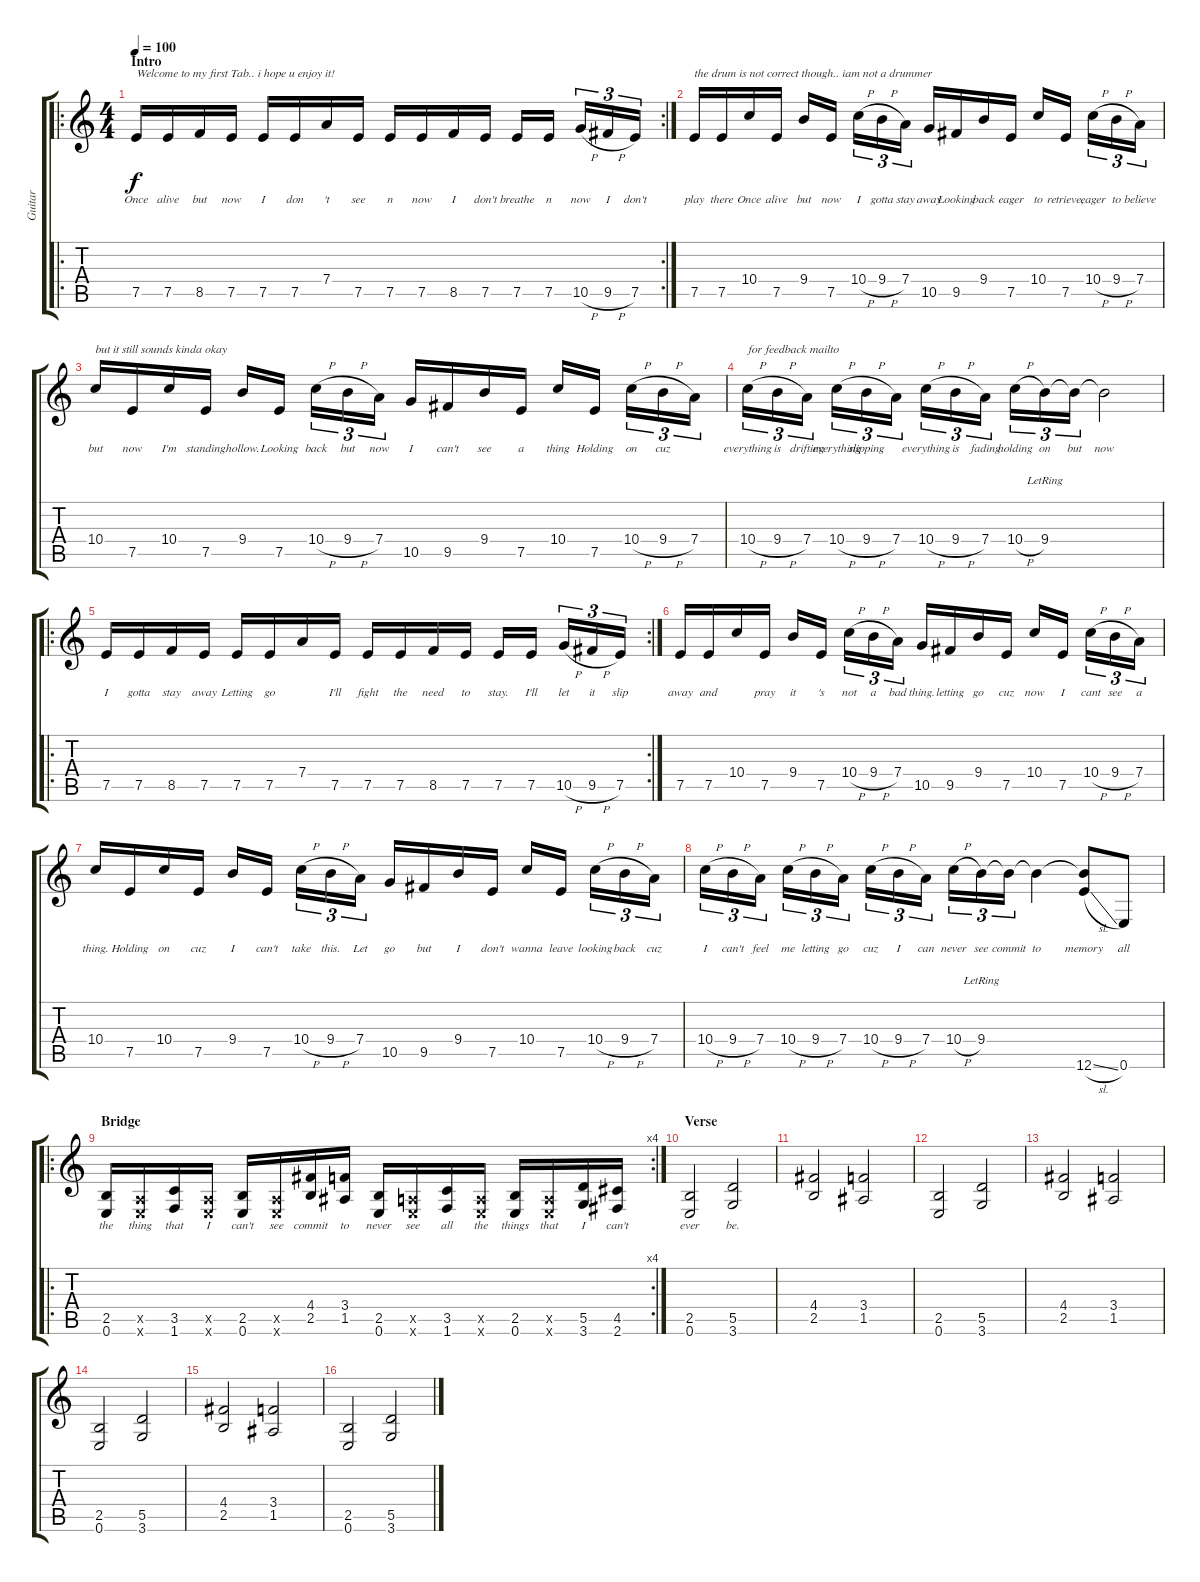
\track ("Guitar" "Guitar") {instrument overdrivenguitar}
\staff {score tabs}
\tuning (E4 B3 G3 D3 A2 E2) {hide}
\ro
\rc 2
\ts (4 4)
\section ("" "Intro")
\tempo 100
\clef g2
\ks c
7.5.16{txt "Welcome to my first Tab.. i hope u enjoy it!" lyrics (0 "Once") lyrics (1 "") lyrics (2 "") lyrics (3 "") lyrics (4 "") dy f volume 7 instrument overdrivenguitar} 7.5.16{lyrics (0 "alive") lyrics (1 "") lyrics (2 "") lyrics (3 "") lyrics (4 "")} 8.5.16{lyrics (0 "but") lyrics (1 "") lyrics (2 "") lyrics (3 "") lyrics (4 "")} 7.5.16{lyrics (0 "now") lyrics (1 "") lyrics (2 "") lyrics (3 "") lyrics (4 "")} 7.5.16{lyrics (0 "I") lyrics (1 "") lyrics (2 "") lyrics (3 "") lyrics (4 "")} 7.5.16{lyrics (0 "don") lyrics (1 "") lyrics (2 "") lyrics (3 "") lyrics (4 "")} 7.4.16{lyrics (0 "'t") lyrics (1 "") lyrics (2 "") lyrics (3 "") lyrics (4 "")} 7.5.16{lyrics (0 "see") lyrics (1 "") lyrics (2 "") lyrics (3 "") lyrics (4 "")} 7.5.16{lyrics (0 "n") lyrics (1 "") lyrics (2 "") lyrics (3 "") lyrics (4 "")} 7.5.16{lyrics (0 "now") lyrics (1 "") lyrics (2 "") lyrics (3 "") lyrics (4 "")} 8.5.16{lyrics (0 "I") lyrics (1 "") lyrics (2 "") lyrics (3 "") lyrics (4 "")} 7.5.16{lyrics (0 "don't") lyrics (1 "") lyrics (2 "") lyrics (3 "") lyrics (4 "")} 7.5.16{lyrics (0 "breathe") lyrics (1 "") lyrics (2 "") lyrics (3 "") lyrics (4 "")} 7.5.16{lyrics (0 "n") lyrics (1 "") lyrics (2 "") lyrics (3 "") lyrics (4 "")} 10.5{h}.16{tu (3 2) lyrics (0 "now") lyrics (1 "") lyrics (2 "") lyrics (3 "") lyrics (4 "")} 9.5{h}.16{tu (3 2) lyrics (0 "I") lyrics (1 "") lyrics (2 "") lyrics (3 "") lyrics (4 "")} 7.5.16{tu (3 2) lyrics (0 "don't") lyrics (1 "") lyrics (2 "") lyrics (3 "") lyrics (4 "")} |
7.5.16{txt "the drum is not correct though.. iam not a drummer" lyrics (0 "play") lyrics (1 "") lyrics (2 "") lyrics (3 "") lyrics (4 "") volume 8} 7.5.16{lyrics (0 "there") lyrics (1 "") lyrics (2 "") lyrics (3 "") lyrics (4 "")} 10.4.16{lyrics (0 "Once") lyrics (1 "") lyrics (2 "") lyrics (3 "") lyrics (4 "")} 7.5.16{lyrics (0 "alive") lyrics (1 "") lyrics (2 "") lyrics (3 "") lyrics (4 "")} 9.4.16{lyrics (0 "but") lyrics (1 "") lyrics (2 "") lyrics (3 "") lyrics (4 "")} 7.5.16{lyrics (0 "now") lyrics (1 "") lyrics (2 "") lyrics (3 "") lyrics (4 "")} 10.4{h}.16{tu (3 2) lyrics (0 "I") lyrics (1 "") lyrics (2 "") lyrics (3 "") lyrics (4 "")} 9.4{h}.16{tu (3 2) lyrics (0 "gotta") lyrics (1 "") lyrics (2 "") lyrics (3 "") lyrics (4 "")} 7.4.16{tu (3 2) lyrics (0 "stay") lyrics (1 "") lyrics (2 "") lyrics (3 "") lyrics (4 "")} 10.5.16{lyrics (0 "away") lyrics (1 "") lyrics (2 "") lyrics (3 "") lyrics (4 "")} 9.5.16{lyrics (0 "Looking") lyrics (1 "") lyrics (2 "") lyrics (3 "") lyrics (4 "")} 9.4.16{lyrics (0 "back") lyrics (1 "") lyrics (2 "") lyrics (3 "") lyrics (4 "")} 7.5.16{lyrics (0 "eager") lyrics (1 "") lyrics (2 "") lyrics (3 "") lyrics (4 "")} 10.4.16{lyrics (0 "to") lyrics (1 "") lyrics (2 "") lyrics (3 "") lyrics (4 "")} 7.5.16{lyrics (0 "retrieve,") lyrics (1 "") lyrics (2 "") lyrics (3 "") lyrics (4 "")} 10.4{h}.16{tu (3 2) lyrics (0 "eager") lyrics (1 "") lyrics (2 "") lyrics (3 "") lyrics (4 "")} 9.4{h}.16{tu (3 2) lyrics (0 "to") lyrics (1 "") lyrics (2 "") lyrics (3 "") lyrics (4 "")} 7.4.16{tu (3 2) lyrics (0 "believe") lyrics (1 "") lyrics (2 "") lyrics (3 "") lyrics (4 "")} |
10.4.16{txt "but it still sounds kinda okay" lyrics (0 "but") lyrics (1 "") lyrics (2 "") lyrics (3 "") lyrics (4 "") volume 9} 7.5.16{lyrics (0 "now") lyrics (1 "") lyrics (2 "") lyrics (3 "") lyrics (4 "")} 10.4.16{lyrics (0 "I'm") lyrics (1 "") lyrics (2 "") lyrics (3 "") lyrics (4 "")} 7.5.16{lyrics (0 "standing") lyrics (1 "") lyrics (2 "") lyrics (3 "") lyrics (4 "")} 9.4.16{lyrics (0 "hollow.") lyrics (1 "") lyrics (2 "") lyrics (3 "") lyrics (4 "")} 7.5.16{lyrics (0 "Looking") lyrics (1 "") lyrics (2 "") lyrics (3 "") lyrics (4 "")} 10.4{h}.16{tu (3 2) lyrics (0 "back") lyrics (1 "") lyrics (2 "") lyrics (3 "") lyrics (4 "")} 9.4{h}.16{tu (3 2) lyrics (0 "but") lyrics (1 "") lyrics (2 "") lyrics (3 "") lyrics (4 "")} 7.4.16{tu (3 2) lyrics (0 "now") lyrics (1 "") lyrics (2 "") lyrics (3 "") lyrics (4 "")} 10.5.16{lyrics (0 "I") lyrics (1 "") lyrics (2 "") lyrics (3 "") lyrics (4 "")} 9.5.16{lyrics (0 "can't") lyrics (1 "") lyrics (2 "") lyrics (3 "") lyrics (4 "")} 9.4.16{lyrics (0 "see") lyrics (1 "") lyrics (2 "") lyrics (3 "") lyrics (4 "")} 7.5.16{lyrics (0 "a") lyrics (1 "") lyrics (2 "") lyrics (3 "") lyrics (4 "")} 10.4.16{lyrics (0 "thing") lyrics (1 "") lyrics (2 "") lyrics (3 "") lyrics (4 "")} 7.5.16{lyrics (0 "Holding") lyrics (1 "") lyrics (2 "") lyrics (3 "") lyrics (4 "")} 10.4{h}.16{tu (3 2) lyrics (0 "on") lyrics (1 "") lyrics (2 "") lyrics (3 "") lyrics (4 "")} 9.4{h}.16{tu (3 2) lyrics (0 "cuz") lyrics (1 "") lyrics (2 "") lyrics (3 "") lyrics (4 "")} 7.4.16{tu (3 2) lyrics (0 "") lyrics (1 "") lyrics (2 "") lyrics (3 "") lyrics (4 "")} |
10.4{h}.16{tu (3 2) txt "for feedback mailto" lyrics (0 "everything") lyrics (1 "") lyrics (2 "") lyrics (3 "") lyrics (4 "") volume 10} 9.4{h}.16{tu (3 2) lyrics (0 "is") lyrics (1 "") lyrics (2 "") lyrics (3 "") lyrics (4 "")} 7.4.16{tu (3 2) lyrics (0 "drifting") lyrics (1 "") lyrics (2 "") lyrics (3 "") lyrics (4 "")} 10.4{h}.16{tu (3 2) lyrics (0 "everything") lyrics (1 "") lyrics (2 "") lyrics (3 "") lyrics (4 "")} 9.4{h}.16{tu (3 2) lyrics (0 "slipping") lyrics (1 "") lyrics (2 "") lyrics (3 "") lyrics (4 "")} 7.4.16{tu (3 2) lyrics (0 "") lyrics (1 "") lyrics (2 "") lyrics (3 "") lyrics (4 "")} 10.4{h}.16{tu (3 2) lyrics (0 "everything") lyrics (1 "") lyrics (2 "") lyrics (3 "") lyrics (4 "")} 9.4{h}.16{tu (3 2) lyrics (0 "is") lyrics (1 "") lyrics (2 "") lyrics (3 "") lyrics (4 "")} 7.4.16{tu (3 2) lyrics (0 "fading") lyrics (1 "") lyrics (2 "") lyrics (3 "") lyrics (4 "")} 10.4{h}.16{tu (3 2) lyrics (0 "holding") lyrics (1 "") lyrics (2 "") lyrics (3 "") lyrics (4 "")} 9.4{lr}.16{tu (3 2) lyrics (0 "on") lyrics (1 "") lyrics (2 "") lyrics (3 "") lyrics (4 "")} 9.4{t}.16{tu (3 2) lyrics (0 "but") lyrics (1 "") lyrics (2 "") lyrics (3 "") lyrics (4 "")} 9.4{t}.2{lyrics (0 "now") lyrics (1 "") lyrics (2 "") lyrics (3 "") lyrics (4 "")} |
\ro
\rc 2
7.5.16{lyrics (0 "I") lyrics (1 "") lyrics (2 "") lyrics (3 "") lyrics (4 "") volume 13} 7.5.16{lyrics (0 "gotta") lyrics (1 "") lyrics (2 "") lyrics (3 "") lyrics (4 "")} 8.5.16{lyrics (0 "stay") lyrics (1 "") lyrics (2 "") lyrics (3 "") lyrics (4 "")} 7.5.16{lyrics (0 "away") lyrics (1 "") lyrics (2 "") lyrics (3 "") lyrics (4 "")} 7.5.16{lyrics (0 "Letting") lyrics (1 "") lyrics (2 "") lyrics (3 "") lyrics (4 "")} 7.5.16{lyrics (0 "go") lyrics (1 "") lyrics (2 "") lyrics (3 "") lyrics (4 "")} 7.4.16{lyrics (0 "") lyrics (1 "") lyrics (2 "") lyrics (3 "") lyrics (4 "")} 7.5.16{lyrics (0 "I'll") lyrics (1 "") lyrics (2 "") lyrics (3 "") lyrics (4 "")} 7.5.16{lyrics (0 "fight") lyrics (1 "") lyrics (2 "") lyrics (3 "") lyrics (4 "")} 7.5.16{lyrics (0 "the") lyrics (1 "") lyrics (2 "") lyrics (3 "") lyrics (4 "")} 8.5.16{lyrics (0 "need") lyrics (1 "") lyrics (2 "") lyrics (3 "") lyrics (4 "")} 7.5.16{lyrics (0 "to") lyrics (1 "") lyrics (2 "") lyrics (3 "") lyrics (4 "")} 7.5.16{lyrics (0 "stay.") lyrics (1 "") lyrics (2 "") lyrics (3 "") lyrics (4 "")} 7.5.16{lyrics (0 "I'll") lyrics (1 "") lyrics (2 "") lyrics (3 "") lyrics (4 "")} 10.5{h}.16{tu (3 2) lyrics (0 "let") lyrics (1 "") lyrics (2 "") lyrics (3 "") lyrics (4 "")} 9.5{h}.16{tu (3 2) lyrics (0 "it") lyrics (1 "") lyrics (2 "") lyrics (3 "") lyrics (4 "")} 7.5.16{tu (3 2) lyrics (0 "slip") lyrics (1 "") lyrics (2 "") lyrics (3 "") lyrics (4 "")} |
7.5.16{lyrics (0 "away") lyrics (1 "") lyrics (2 "") lyrics (3 "") lyrics (4 "")} 7.5.16{lyrics (0 "and") lyrics (1 "") lyrics (2 "") lyrics (3 "") lyrics (4 "")} 10.4.16{lyrics (0 "") lyrics (1 "") lyrics (2 "") lyrics (3 "") lyrics (4 "")} 7.5.16{lyrics (0 "pray") lyrics (1 "") lyrics (2 "") lyrics (3 "") lyrics (4 "")} 9.4.16{lyrics (0 "it") lyrics (1 "") lyrics (2 "") lyrics (3 "") lyrics (4 "")} 7.5.16{lyrics (0 "'s") lyrics (1 "") lyrics (2 "") lyrics (3 "") lyrics (4 "")} 10.4{h}.16{tu (3 2) lyrics (0 "not") lyrics (1 "") lyrics (2 "") lyrics (3 "") lyrics (4 "")} 9.4{h}.16{tu (3 2) lyrics (0 "a") lyrics (1 "") lyrics (2 "") lyrics (3 "") lyrics (4 "")} 7.4.16{tu (3 2) lyrics (0 "bad") lyrics (1 "") lyrics (2 "") lyrics (3 "") lyrics (4 "")} 10.5.16{lyrics (0 "thing.") lyrics (1 "") lyrics (2 "") lyrics (3 "") lyrics (4 "")} 9.5.16{lyrics (0 "letting") lyrics (1 "") lyrics (2 "") lyrics (3 "") lyrics (4 "")} 9.4.16{lyrics (0 "go") lyrics (1 "") lyrics (2 "") lyrics (3 "") lyrics (4 "")} 7.5.16{lyrics (0 "cuz") lyrics (1 "") lyrics (2 "") lyrics (3 "") lyrics (4 "")} 10.4.16{lyrics (0 "now") lyrics (1 "") lyrics (2 "") lyrics (3 "") lyrics (4 "")} 7.5.16{lyrics (0 "I") lyrics (1 "") lyrics (2 "") lyrics (3 "") lyrics (4 "")} 10.4{h}.16{tu (3 2) lyrics (0 "cant") lyrics (1 "") lyrics (2 "") lyrics (3 "") lyrics (4 "")} 9.4{h}.16{tu (3 2) lyrics (0 "see") lyrics (1 "") lyrics (2 "") lyrics (3 "") lyrics (4 "")} 7.4.16{tu (3 2) lyrics (0 "a") lyrics (1 "") lyrics (2 "") lyrics (3 "") lyrics (4 "")} |
10.4.16{lyrics (0 "thing.") lyrics (1 "") lyrics (2 "") lyrics (3 "") lyrics (4 "")} 7.5.16{lyrics (0 "Holding") lyrics (1 "") lyrics (2 "") lyrics (3 "") lyrics (4 "")} 10.4.16{lyrics (0 "on") lyrics (1 "") lyrics (2 "") lyrics (3 "") lyrics (4 "")} 7.5.16{lyrics (0 "cuz") lyrics (1 "") lyrics (2 "") lyrics (3 "") lyrics (4 "")} 9.4.16{lyrics (0 "I") lyrics (1 "") lyrics (2 "") lyrics (3 "") lyrics (4 "")} 7.5.16{lyrics (0 "can't") lyrics (1 "") lyrics (2 "") lyrics (3 "") lyrics (4 "")} 10.4{h}.16{tu (3 2) lyrics (0 "take") lyrics (1 "") lyrics (2 "") lyrics (3 "") lyrics (4 "")} 9.4{h}.16{tu (3 2) lyrics (0 "this.") lyrics (1 "") lyrics (2 "") lyrics (3 "") lyrics (4 "")} 7.4.16{tu (3 2) lyrics (0 "Let") lyrics (1 "") lyrics (2 "") lyrics (3 "") lyrics (4 "")} 10.5.16{lyrics (0 "go") lyrics (1 "") lyrics (2 "") lyrics (3 "") lyrics (4 "")} 9.5.16{lyrics (0 "but") lyrics (1 "") lyrics (2 "") lyrics (3 "") lyrics (4 "")} 9.4.16{lyrics (0 "I") lyrics (1 "") lyrics (2 "") lyrics (3 "") lyrics (4 "")} 7.5.16{lyrics (0 "don't") lyrics (1 "") lyrics (2 "") lyrics (3 "") lyrics (4 "")} 10.4.16{lyrics (0 "wanna") lyrics (1 "") lyrics (2 "") lyrics (3 "") lyrics (4 "")} 7.5.16{lyrics (0 "leave") lyrics (1 "") lyrics (2 "") lyrics (3 "") lyrics (4 "")} 10.4{h}.16{tu (3 2) lyrics (0 "looking") lyrics (1 "") lyrics (2 "") lyrics (3 "") lyrics (4 "")} 9.4{h}.16{tu (3 2) lyrics (0 "back") lyrics (1 "") lyrics (2 "") lyrics (3 "") lyrics (4 "")} 7.4.16{tu (3 2) lyrics (0 "cuz") lyrics (1 "") lyrics (2 "") lyrics (3 "") lyrics (4 "")} |
10.4{h}.16{tu (3 2) lyrics (0 "I") lyrics (1 "") lyrics (2 "") lyrics (3 "") lyrics (4 "")} 9.4{h}.16{tu (3 2) lyrics (0 "can't") lyrics (1 "") lyrics (2 "") lyrics (3 "") lyrics (4 "")} 7.4.16{tu (3 2) lyrics (0 "feel") lyrics (1 "") lyrics (2 "") lyrics (3 "") lyrics (4 "")} 10.4{h}.16{tu (3 2) lyrics (0 "me") lyrics (1 "") lyrics (2 "") lyrics (3 "") lyrics (4 "")} 9.4{h}.16{tu (3 2) lyrics (0 "letting") lyrics (1 "") lyrics (2 "") lyrics (3 "") lyrics (4 "")} 7.4.16{tu (3 2) lyrics (0 "go") lyrics (1 "") lyrics (2 "") lyrics (3 "") lyrics (4 "")} 10.4{h}.16{tu (3 2) lyrics (0 "cuz") lyrics (1 "") lyrics (2 "") lyrics (3 "") lyrics (4 "")} 9.4{h}.16{tu (3 2) lyrics (0 "I") lyrics (1 "") lyrics (2 "") lyrics (3 "") lyrics (4 "")} 7.4.16{tu (3 2) lyrics (0 "can") lyrics (1 "") lyrics (2 "") lyrics (3 "") lyrics (4 "")} 10.4{h}.16{tu (3 2) lyrics (0 "never") lyrics (1 "") lyrics (2 "") lyrics (3 "") lyrics (4 "")} 9.4{lr}.16{tu (3 2) lyrics (0 "see") lyrics (1 "") lyrics (2 "") lyrics (3 "") lyrics (4 "")} 9.4{t}.16{tu (3 2) lyrics (0 "commit") lyrics (1 "") lyrics (2 "") lyrics (3 "") lyrics (4 "")} 9.4{t}.4{lyrics (0 "to") lyrics (1 "") lyrics (2 "") lyrics (3 "") lyrics (4 "")} (9.4{t} 12.6{sl}).8{lyrics (0 "memory") lyrics (1 "") lyrics (2 "") lyrics (3 "") lyrics (4 "")} 0.6.8{lyrics (0 "all") lyrics (1 "") lyrics (2 "") lyrics (3 "") lyrics (4 "")} |
\ro
\rc 4
\section ("" "Bridge")
(2.5 0.6).16{lyrics (0 "the") lyrics (1 "") lyrics (2 "") lyrics (3 "") lyrics (4 "")} (0.5{x} 0.6{x}).16{lyrics (0 "thing") lyrics (1 "") lyrics (2 "") lyrics (3 "") lyrics (4 "")} (3.5 1.6).16{lyrics (0 "that") lyrics (1 "") lyrics (2 "") lyrics (3 "") lyrics (4 "")} (0.5{x} 0.6{x}).16{lyrics (0 "I") lyrics (1 "") lyrics (2 "") lyrics (3 "") lyrics (4 "")} (2.5 0.6).16{lyrics (0 "can't") lyrics (1 "") lyrics (2 "") lyrics (3 "") lyrics (4 "")} (0.5{x} 0.6{x}).16{lyrics (0 "see") lyrics (1 "") lyrics (2 "") lyrics (3 "") lyrics (4 "")} (4.4 2.5).16{lyrics (0 "commit") lyrics (1 "") lyrics (2 "") lyrics (3 "") lyrics (4 "")} (3.4 1.5).16{lyrics (0 "to") lyrics (1 "") lyrics (2 "") lyrics (3 "") lyrics (4 "")} (2.5 0.6).16{lyrics (0 "never") lyrics (1 "") lyrics (2 "") lyrics (3 "") lyrics (4 "")} (0.5{x} 0.6{x}).16{lyrics (0 "see") lyrics (1 "") lyrics (2 "") lyrics (3 "") lyrics (4 "")} (3.5 1.6).16{lyrics (0 "all") lyrics (1 "") lyrics (2 "") lyrics (3 "") lyrics (4 "")} (0.5{x} 0.6{x}).16{lyrics (0 "the") lyrics (1 "") lyrics (2 "") lyrics (3 "") lyrics (4 "")} (2.5 0.6).16{lyrics (0 "things") lyrics (1 "") lyrics (2 "") lyrics (3 "") lyrics (4 "")} (0.5{x} 0.6{x}).16{lyrics (0 "that") lyrics (1 "") lyrics (2 "") lyrics (3 "") lyrics (4 "")} (5.5 3.6).16{lyrics (0 "I") lyrics (1 "") lyrics (2 "") lyrics (3 "") lyrics (4 "")} (4.5 2.6).16{lyrics (0 "can't") lyrics (1 "") lyrics (2 "") lyrics (3 "") lyrics (4 "")} |
\section ("" "Verse")
(2.5 0.6).2{lyrics (0 "ever") lyrics (1 "") lyrics (2 "") lyrics (3 "") lyrics (4 "")} (5.5 3.6).2{lyrics (0 "be.") lyrics (1 "") lyrics (2 "") lyrics (3 "") lyrics (4 "")} |
(4.4 2.5).2 (3.4 1.5).2 |
(2.5 0.6).2 (5.5 3.6).2 |
(4.4 2.5).2 (3.4 1.5).2 |
(2.5 0.6).2 (5.5 3.6).2 |
(4.4 2.5).2 (3.4 1.5).2 |
(2.5 0.6).2 (5.5 3.6).2
